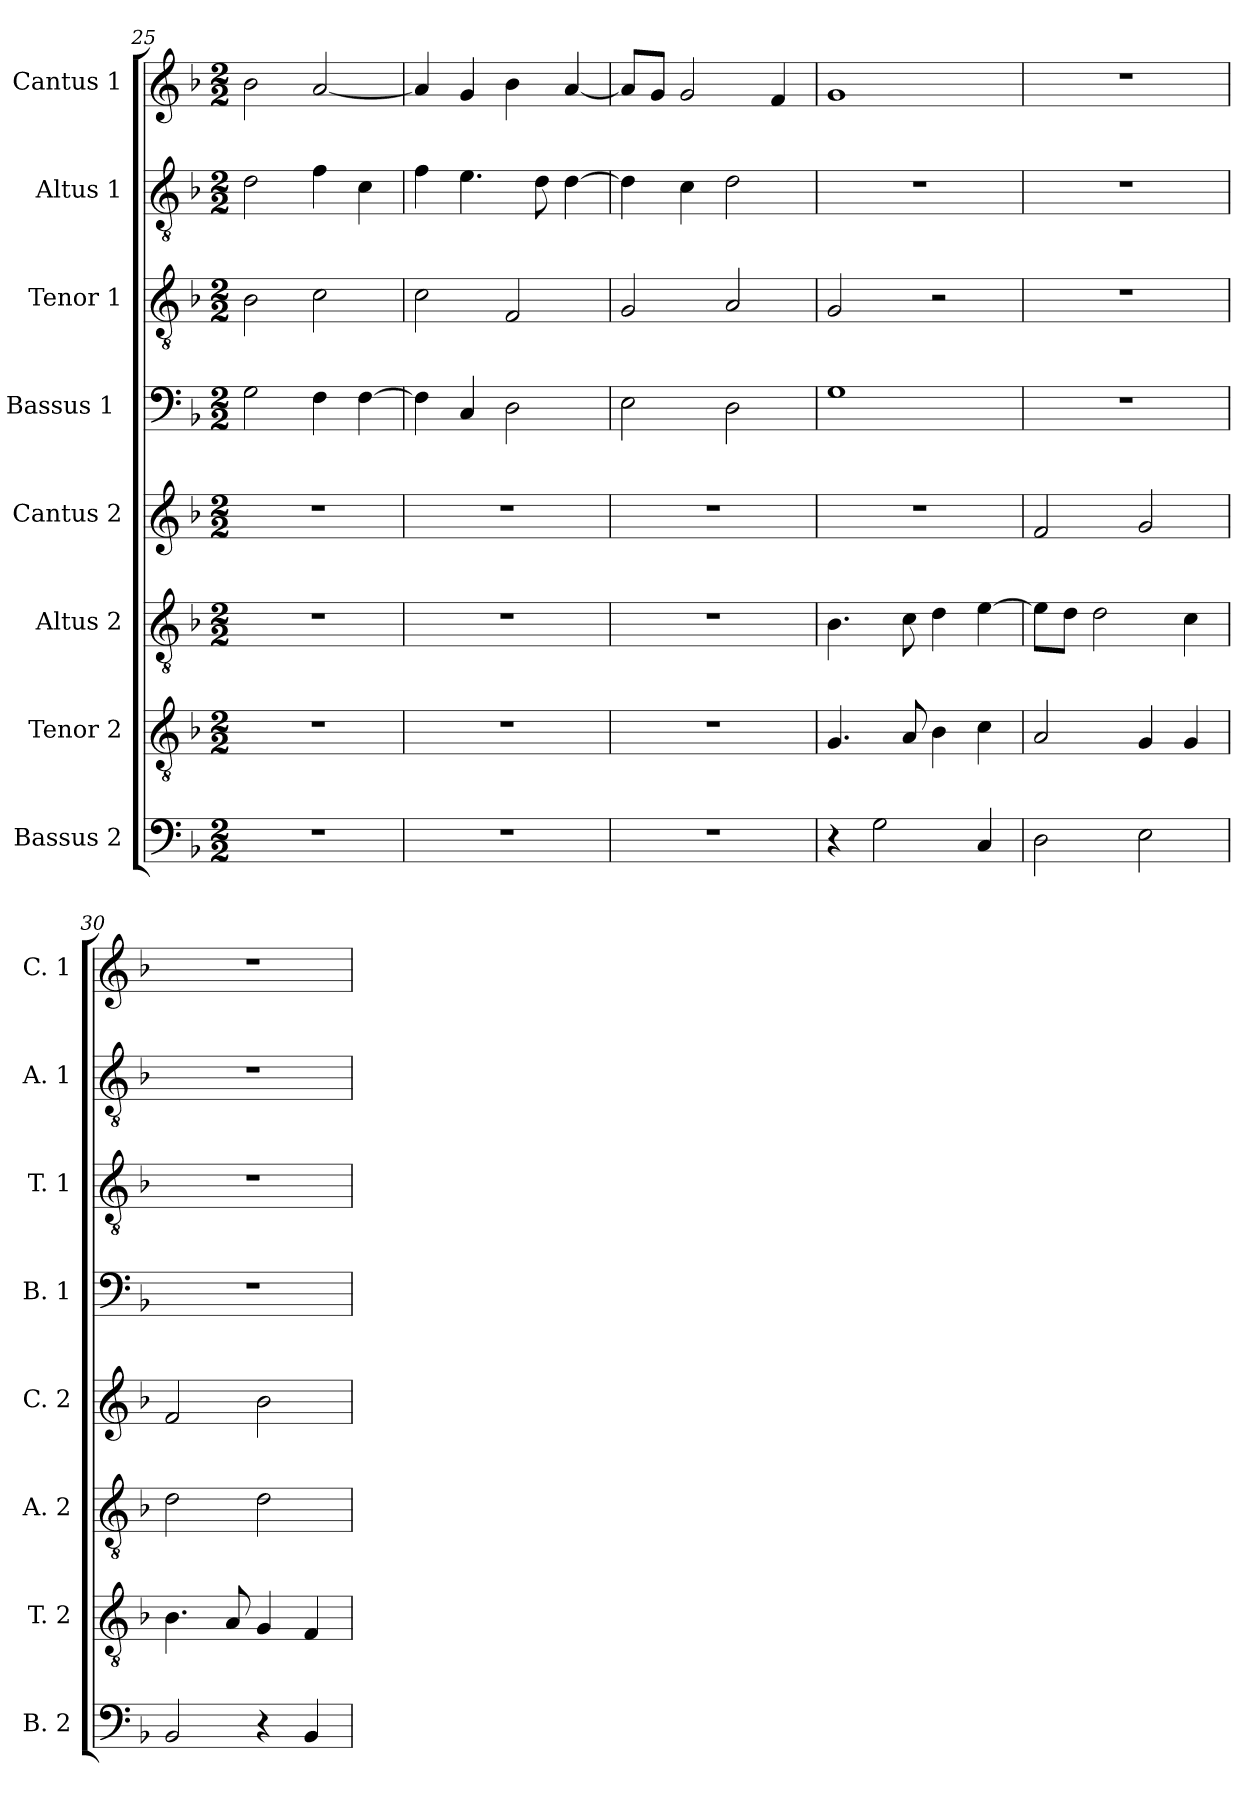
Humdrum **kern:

**kern	**kern	**kern	**kern	**kern	**kern	**kern	**kern
*part8	*part7	*part6	*part5	*part4	*part3	*part2	*part1
*staff8	*staff7	*staff6	*staff5	*staff4	*staff3	*staff2	*staff1
*I"Bassus 2	*I"Tenor 2	*I"Altus 2	*I"Cantus 2	*I"Bassus 1 	*I"Tenor 1	*I"Altus 1	*I"Cantus 1
*I'B. 2	*I'T. 2	*I'A. 2	*I'C. 2	*I'B. 1	*I'T. 1	*I'A. 1	*I'C. 1
*clefF4	*clefGv2	*clefGv2	*clefG2	*clefF4	*clefGv2	*clefGv2	*clefG2
*k[b-]	*k[b-]	*k[b-]	*k[b-]	*k[b-]	*k[b-]	*k[b-]	*k[b-]
*F:	*F:	*F:	*F:	*F:	*F:	*F:	*F:
*M2/2	*M2/2	*M2/2	*M2/2	*M2/2	*M2/2	*M2/2	*M2/2
=25	=25	=25	=25	=25	=25	=25	=25
1r	1r	1r	1r	2G\	2B-\	2d\	2b-\
.	.	.	.	4F\	2c\	4f\	[2a/
.	.	.	.	[4F\	.	4c\	.
=26	=26	=26	=26	=26	=26	=26	=26
1r	1r	1r	1r	4F\]	2c\	4f\	4a/]
.	.	.	.	4C/	.	4.e\	4g/
.	.	.	.	2D\	2F/	.	4b-\
.	.	.	.	.	.	8d\	.
.	.	.	.	.	.	[4d\	[4a/
=27	=27	=27	=27	=27	=27	=27	=27
1r	1r	1r	1r	2E\	2G/	4d\]	8a/L]
.	.	.	.	.	.	.	8g/J
.	.	.	.	.	.	4c\	2g/
.	.	.	.	2D\	2A/	2d\	.
.	.	.	.	.	.	.	4f/
=28	=28	=28	=28	=28	=28	=28	=28
4r	4.G/	4.B-\	1r	1G	2G/	1r	1g
2G\	.	.	.	.	.	.	.
.	8A/	8c\	.	.	.	.	.
.	4B-\	4d\	.	.	2r	.	.
4C/	4c\	[4e\	.	.	.	.	.
=29	=29	=29	=29	=29	=29	=29	=29
2D\	2A/	8e\L]	2f/	1r	1r	1r	1r
.	.	8d\J	.	.	.	.	.
.	.	2d\	.	.	.	.	.
2E\	4G/	.	2g/	.	.	.	.
.	4G/	4c\	.	.	.	.	.
=30	=30	=30	=30	=30	=30	=30	=30
2BB-/	4.B-\	2d\	2f/	1r	1r	1r	1r
.	8A/	.	.	.	.	.	.
4r	4G/	2d\	2b-\	.	.	.	.
4BB-/	4F/	.	.	.	.	.	.
=	=	=	=	=	=	=	=
*-	*-	*-	*-	*-	*-	*-	*-
